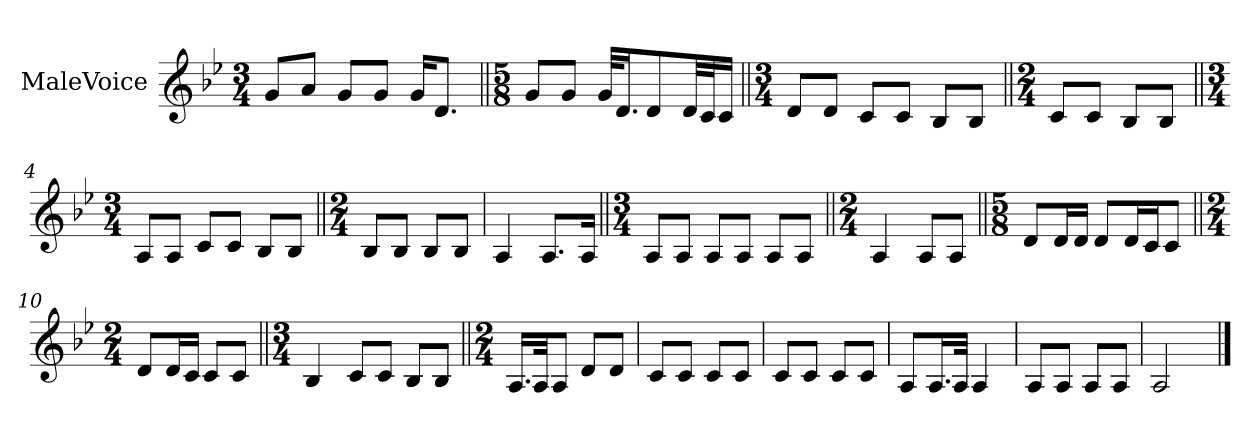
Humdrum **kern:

**kern
*part1
*staff1
*I"MaleVoice
*clefG2
*k[b-e-]
*M3/4
*MM72
=
8g/L
8a/J
8g/L
8g/J
16g/KL
8.d/J
=1||
*M5/8
8g/L
8g/J
32g/KLL
16.d/J
8d/
32d/LL
32c/J
16c/JJ
=2||
*M3/4
8d/L
8d/J
8c/L
8c/J
8B-/L
8B-/J
=3||
*M2/4
8c/L
8c/J
8B-/L
8B-/J
=4||
*M3/4
8A/L
8A/J
8c/L
8c/J
8B-/L
8B-/J
=5||
*M2/4
8B-/L
8B-/J
8B-/L
8B-/J
=6
4A
8.A/L
16A/Jk
=7||
*M3/4
8A/L
8A/J
8A/L
8A/J
8A/L
8A/J
=8||
*M2/4
4A
8A/L
8A/J
=9||
*M5/8
8d/L
16d/L
16d/JJ
8d/L
16d/L
16c/J
8c/J
=10||
*M2/4
8d/L
16d/L
16c/JJ
8c/L
8c/J
=11||
*M3/4
4B-
8c/L
8c/J
8B-/L
8B-/J
=12||
*M2/4
16.A/LL
32A/Jk
8A/J
8d/L
8d/J
=13
8c/L
8c/J
8c/L
8c/J
=14
8c/L
8c/J
8c/L
8c/J
=15
8A/L
16.A/L
32A/JJk
4A
=16
8A/L
8A/J
8A/L
8A/J
=17
2A
==
*-
